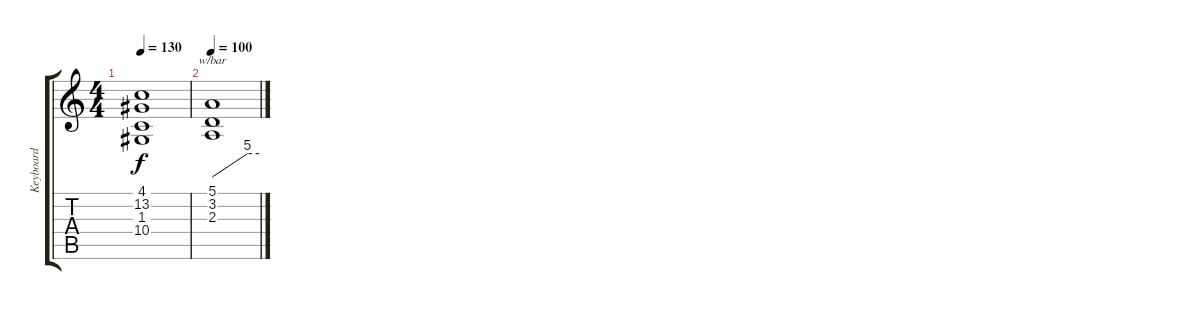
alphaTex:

\track ("Keyboard" "Keyboard") {instrument pad1newage}
\staff {score tabs}
\tuning (E4 B3 G3 D3 A2 E2) {hide}
\ts (4 4)
\tempo 130
\clef g2
\ks c
(4.1 13.2 1.3 10.4).1{dy f} |
\tempo 100
(5.1 3.2 2.3).1{tbe (custom default 0 0 45 20 60 20)}
